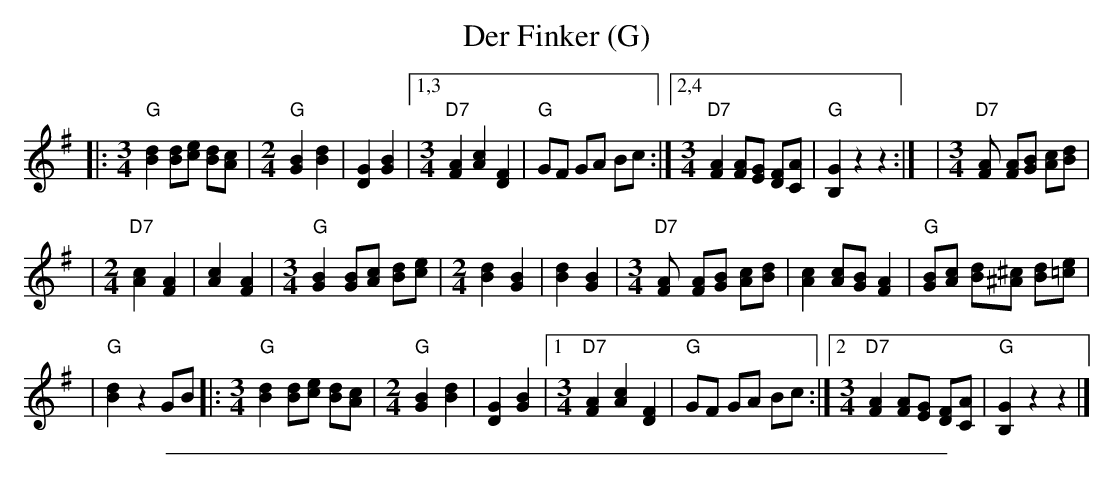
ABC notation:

X:1
T: Der Finker (G)
M: none
L: 1/8
K: G
|:[M:3/4][L:1/8]"G"[d2B2] [dB][ec] [dB][cA] \
| [M:2/4][L:1/8]"G"[B2G2] [d2B2] | [G2D2] [B2G2] \
|1,3[M:3/4][L:1/8]"D7"[A2F2] [c2A2] [F2D2] | "G"GF GA Bc \
:|2,4[M:3/4][L:1/8]"D7"[A2F2] [AF][GE] [FD][AC] | "G"[G2B,2] z2 z2 :| \
| [M:3/4][L:1/8]"D7"[A2F] [AF][BG] [cA][dB] |
| [M:2/4][L:1/8]"D7"[c2A2] [A2F2] | [c2A2] [A2F2] \
| [M:3/4][L:1/8]"G"[B2G2] [GB][cA] [dB][ec] \
| [M:2/4][L:1/8][d2B2] [B2G2] | [d2B2] [B2G2] \
| [M:3/4][L:1/8]"D7"[A2F] [AF][BG] [cA][dB] | [c2A2] [cA][BG] [A2F2] \
| "G"[BG][cA] [dB][^c^A] [dB][e=c] |
| "G"[d2B2] z2 GB \
|:[M:3/4][L:1/8]"G"[d2B2] [dB][ec] [dB][cA] \
| [M:2/4][L:1/8]"G"[B2G2] [d2B2] | [G2D2] [B2G2] \
|1[M:3/4][L:1/8]"D7"[A2F2] [c2A2] [F2D2] | "G"GF GA Bc \
:|2[M:3/4][L:1/8]"D7"[A2F2] [AF][GE] [FD][AC] | "G"[G2B,2] z2 z2 |]
